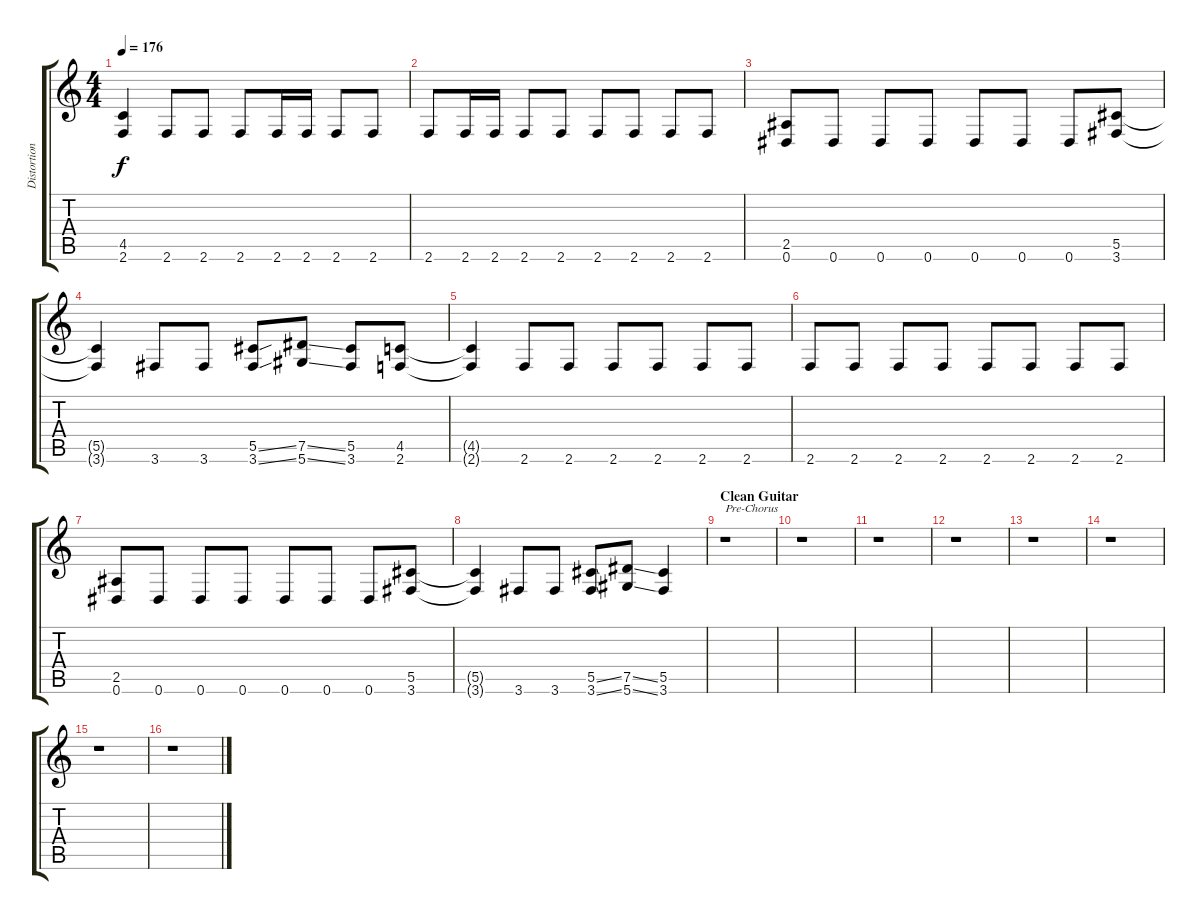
\track ("Distortion Guitar I" "Distortion") {instrument distortionguitar}
\staff {score tabs}
\tuning (Eb4 Bb3 Gb3 Db3 Ab2 Eb2) {hide}
\ts (4 4)
\tempo 176
\clef g2
\ks c
(4.5{t} 2.6{t}).4{dy f} 2.6.8 2.6.8 2.6.8 2.6.16 2.6.16 2.6.8 2.6.8 |
2.6.8 2.6.16 2.6.16 2.6.8 2.6.8 2.6.8 2.6.8 2.6.8 2.6.8 |
(2.5 0.6).8 0.6.8 0.6.8 0.6.8 0.6.8 0.6.8 0.6.8 (5.5 3.6).8 |
(5.5{t} 3.6{t}).4 3.6.8 3.6.8 (5.5{ss} 3.6{ss}).8 (7.5{ss} 5.6{ss}).8 (5.5 3.6).8 (4.5 2.6).8 |
(4.5{t} 2.6{t}).4 2.6.8 2.6.8 2.6.8 2.6.8 2.6.8 2.6.8 |
2.6.8 2.6.8 2.6.8 2.6.8 2.6.8 2.6.8 2.6.8 2.6.8 |
(2.5 0.6).8 0.6.8 0.6.8 0.6.8 0.6.8 0.6.8 0.6.8 (5.5 3.6).8 |
(5.5{t} 3.6{t}).4 3.6.8 3.6.8 (5.5{ss} 3.6{ss}).8 (7.5{ss} 5.6{ss}).8 (5.5 3.6).4 |
\section ("" "Clean Guitar")
r.1{txt "Pre-Chorus"} |
r.1 |
r.1 |
r.1 |
r.1 |
r.1 |
r.1 |
r.1
